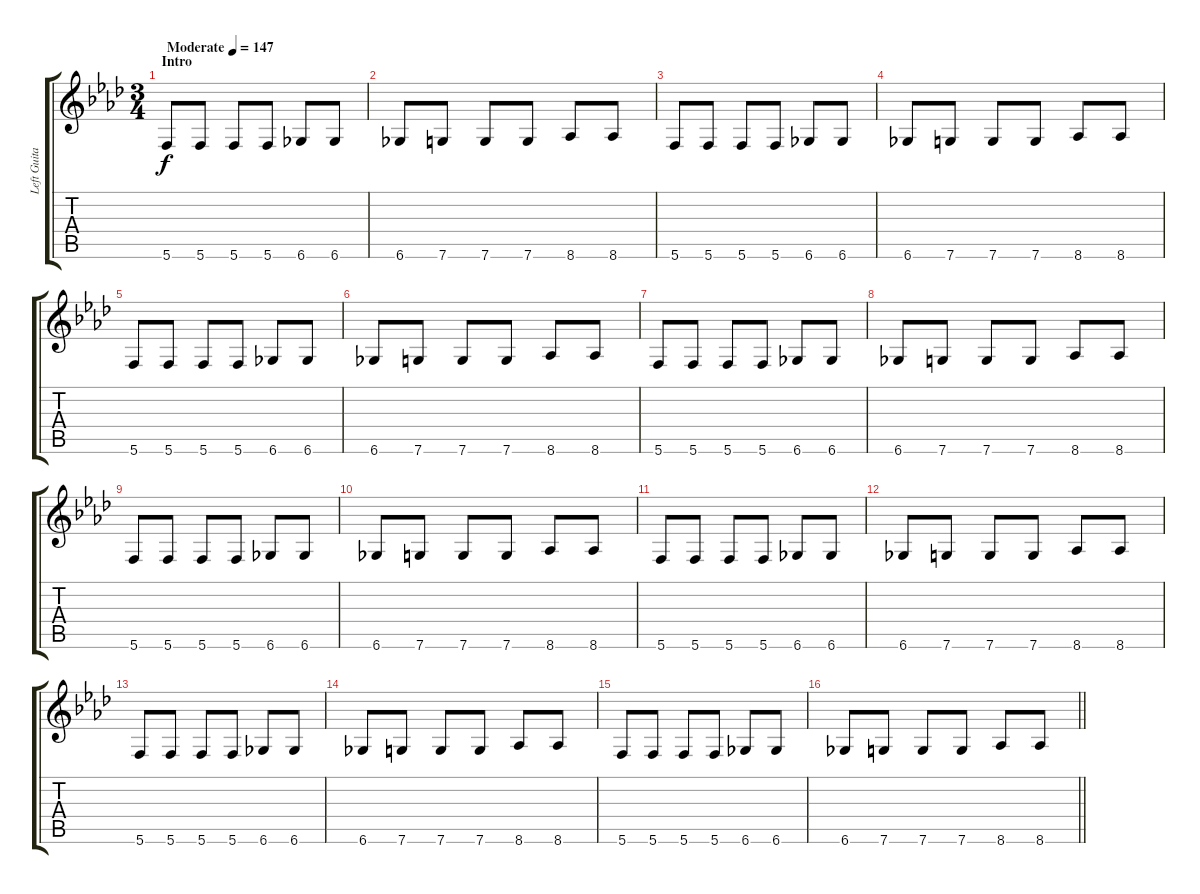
\track ("Left Guitar" "Left Guita") {instrument overdrivenguitar}
\staff {score tabs}
\tuning (D4 A3 F3 C3 G2 C2) {hide}
\ts (3 4)
\section ("" "Intro")
\tempo (147 "Moderate")
\clef g2
\ks ab
5.6.8{dy f instrument overdrivenguitar} 5.6.8 5.6.8 5.6.8 6.6.8 6.6.8 |
6.6.8 7.6.8 7.6.8 7.6.8 8.6.8 8.6.8 |
5.6.8 5.6.8 5.6.8 5.6.8 6.6.8 6.6.8 |
6.6.8 7.6.8 7.6.8 7.6.8 8.6.8 8.6.8 |
5.6.8 5.6.8 5.6.8 5.6.8 6.6.8 6.6.8 |
6.6.8 7.6.8 7.6.8 7.6.8 8.6.8 8.6.8 |
5.6.8 5.6.8 5.6.8 5.6.8 6.6.8 6.6.8 |
6.6.8 7.6.8 7.6.8 7.6.8 8.6.8 8.6.8 |
5.6.8 5.6.8 5.6.8 5.6.8 6.6.8 6.6.8 |
6.6.8 7.6.8 7.6.8 7.6.8 8.6.8 8.6.8 |
5.6.8 5.6.8 5.6.8 5.6.8 6.6.8 6.6.8 |
6.6.8 7.6.8 7.6.8 7.6.8 8.6.8 8.6.8 |
5.6.8 5.6.8 5.6.8 5.6.8 6.6.8 6.6.8 |
6.6.8 7.6.8 7.6.8 7.6.8 8.6.8 8.6.8 |
5.6.8 5.6.8 5.6.8 5.6.8 6.6.8 6.6.8 |
\barLineRight lightlight
6.6.8 7.6.8 7.6.8 7.6.8 8.6.8 8.6.8
